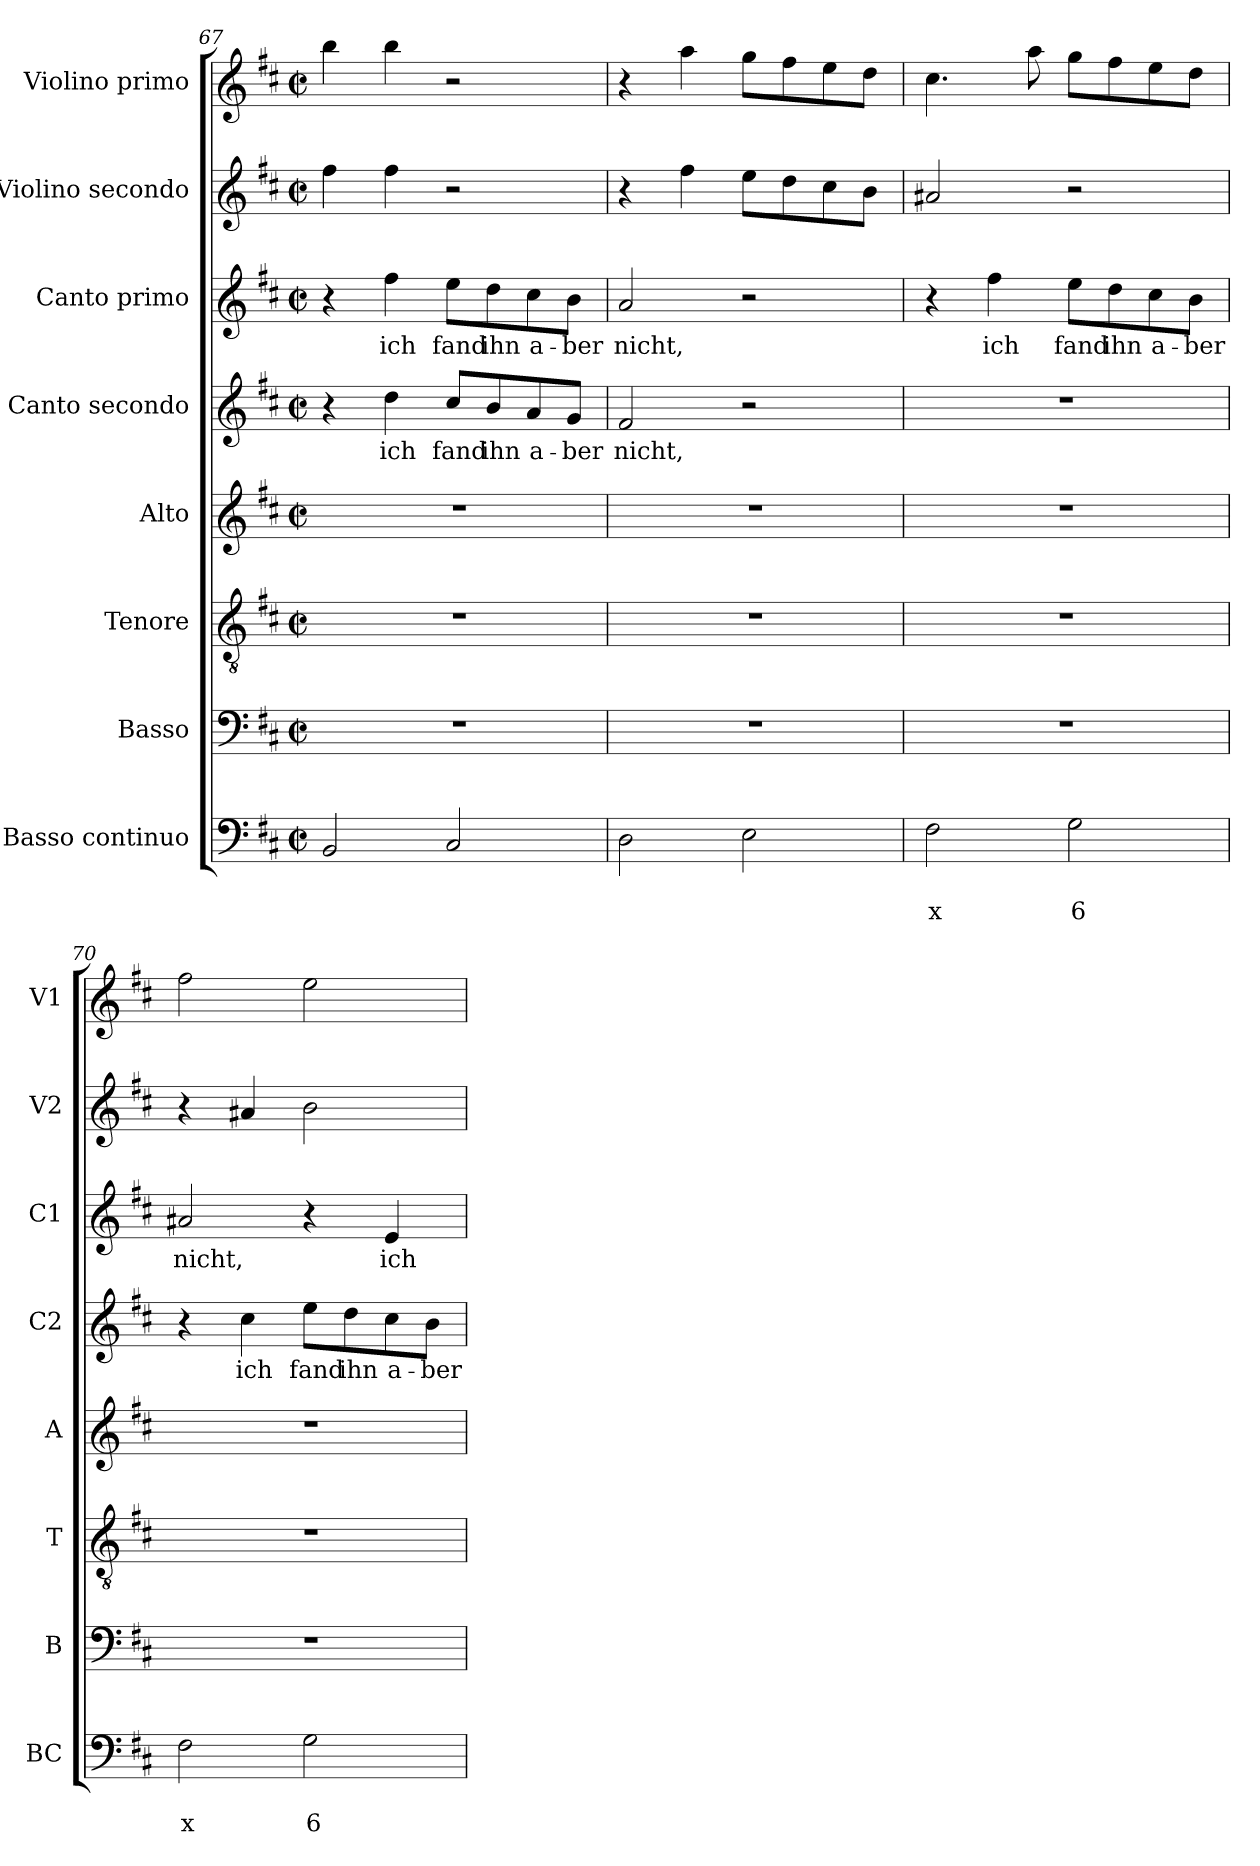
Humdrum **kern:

**kern	**text	**text	**kern	**kern	**kern	**kern	**text	**kern	**text	**kern	**kern
*part8	*part8	*part8	*part7	*part6	*part5	*part4	*part4	*part3	*part3	*part2	*part1
*staff8	*staff8	*staff8	*staff7	*staff6	*staff5	*staff4	*staff4	*staff3	*staff3	*staff2	*staff1
*I"Basso continuo	*	*	*I"Basso	*I"Tenore	*I"Alto	*I"Canto secondo	*	*I"Canto primo	*	*I"Violino secondo	*I"Violino primo
*I'BC	*	*	*I'B	*I'T	*I'A	*I'C2	*	*I'C1	*	*I'V2	*I'V1
*clefF4	*	*	*clefF4	*clefGv2	*clefG2	*clefG2	*	*clefG2	*	*clefG2	*clefG2
*k[f#c#]	*	*	*k[f#c#]	*k[f#c#]	*k[f#c#]	*k[f#c#]	*	*k[f#c#]	*	*k[f#c#]	*k[f#c#]
*D:	*	*	*D:	*D:	*D:	*D:	*	*D:	*	*D:	*D:
*M2/2	*	*	*M2/2	*M2/2	*M2/2	*M2/2	*	*M2/2	*	*M2/2	*M2/2
*met(c|)	*	*	*met(c|)	*met(c|)	*met(c|)	*met(c|)	*	*met(c|)	*	*met(c|)	*met(c|)
=67	=67	=67	=67	=67	=67	=67	=67	=67	=67	=67	=67
2BB/	.	.	1r	1r	1r	4r	.	4r	.	4ff#\	4bb\
!	!	!	!	!	!	!	!LO:LY:b	!	!LO:LY:b	!	!
.	.	.	.	.	.	4dd\	ich	4ff#\	ich	4ff#\	4bb\
!	!	!	!	!	!	!	!LO:LY:b	!	!LO:LY:b	!	!
2C#/	.	.	.	.	.	8cc#/L	fand	8ee\L	fand	2r	2r
!	!	!	!	!	!	!	!LO:LY:b	!	!LO:LY:b	!	!
.	.	.	.	.	.	8b/	ihn	8dd\	ihn	.	.
!	!	!	!	!	!	!	!LO:LY:b	!	!LO:LY:b	!	!
.	.	.	.	.	.	8a/	a-	8cc#\	a-	.	.
!	!	!	!	!	!	!	!LO:LY:b	!	!LO:LY:b	!	!
.	.	.	.	.	.	8g/J	-ber	8b\J	-ber	.	.
!!LO:LB:g=z
=68	=68	=68	=68	=68	=68	=68	=68	=68	=68	=68	=68
!	!	!	!	!	!	!	!LO:LY:b	!	!LO:LY:b	!	!
2D\	.	.	1r	1r	1r	2f#/	nicht,	2a/	nicht,	4r	4r
.	.	.	.	.	.	.	.	.	.	4ff#\	4aa\
2E\	.	.	.	.	.	2r	.	2r	.	8ee\L	8gg\L
.	.	.	.	.	.	.	.	.	.	8dd\	8ff#\
.	.	.	.	.	.	.	.	.	.	8cc#\	8ee\
.	.	.	.	.	.	.	.	.	.	8b\J	8dd\J
=69	=69	=69	=69	=69	=69	=69	=69	=69	=69	=69	=69
!	!	!LO:LY:b	!	!	!	!	!	!	!	!	!
2F#\	.	x	1r	1r	1r	1r	.	4r	.	2a#X/	4.cc#\
!	!	!	!	!	!	!	!	!	!LO:LY:b	!	!
.	.	.	.	.	.	.	.	4ff#\	ich	.	.
.	.	.	.	.	.	.	.	.	.	.	8aa\
!	!	!LO:LY:b	!	!	!	!	!	!	!LO:LY:b	!	!
2G\	.	6	.	.	.	.	.	8ee\L	fand	2r	8gg\L
!	!	!	!	!	!	!	!	!	!LO:LY:b	!	!
.	.	.	.	.	.	.	.	8dd\	ihn	.	8ff#\
!	!	!	!	!	!	!	!	!	!LO:LY:b	!	!
.	.	.	.	.	.	.	.	8cc#\	a-	.	8ee\
!	!	!	!	!	!	!	!	!	!LO:LY:b	!	!
.	.	.	.	.	.	.	.	8b\J	-ber	.	8dd\J
=70	=70	=70	=70	=70	=70	=70	=70	=70	=70	=70	=70
!	!	!LO:LY:b	!	!	!	!	!	!	!LO:LY:b	!	!
2F#\	.	x	1r	1r	1r	4r	.	2a#X/	nicht,	4r	2ff#\
!	!	!	!	!	!	!	!LO:LY:b	!	!	!	!
.	.	.	.	.	.	4cc#\	ich	.	.	4a#X/	.
!	!	!LO:LY:b	!	!	!	!	!LO:LY:b	!	!	!	!
2G\	.	6	.	.	.	8ee\L	fand	4r	.	2b\	2ee\
!	!	!	!	!	!	!	!LO:LY:b	!	!	!	!
.	.	.	.	.	.	8dd\	ihn	.	.	.	.
!	!	!	!	!	!	!	!LO:LY:b	!	!LO:LY:b	!	!
.	.	.	.	.	.	8cc#\	a-	4e/	ich	.	.
!	!	!	!	!	!	!	!LO:LY:b	!	!	!	!
.	.	.	.	.	.	8b\J	-ber	.	.	.	.
=	=	=	=	=	=	=	=	=	=	=	=
*-	*-	*-	*-	*-	*-	*-	*-	*-	*-	*-	*-
